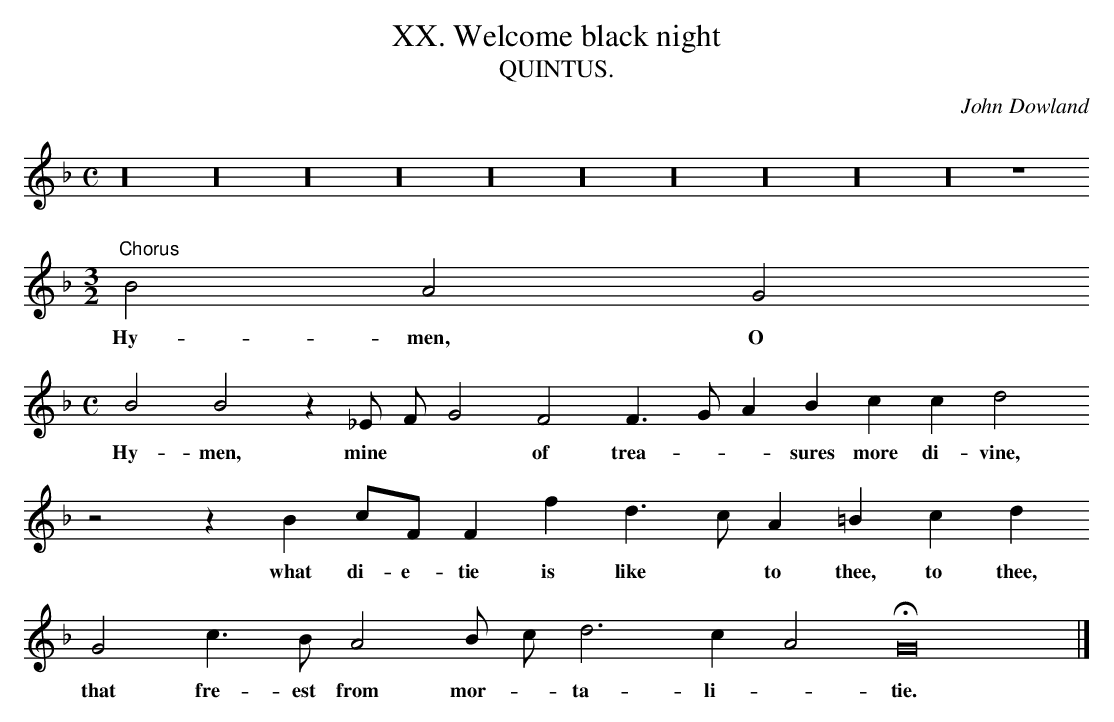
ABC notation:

X:1
T:XX. Welcome black night
T:QUINTUS.
C: John Dowland
L:1/4
M:C
K:G dor -8va
z16 z16 z16 z16 z16 z16 z16 z16 z16 z16 z4
M:3/2
L:1/4
"Chorus"B2 A2 G2
w: Hy- men, O
M:C
L:1/4
B2 B2 z _E/ F/ G2 F2 F > G A B c c d2
w: Hy- men, mine * * of trea- * * sures more di- vine,
z2 z B c/F/ F f d > c A =B c d
w: what di- e- tie is like * to thee, to thee,
G2 c > B A2 B/ c/ d3 c A2 HG8 |]
w:that fre- est from mor- * ta- li- * tie.
